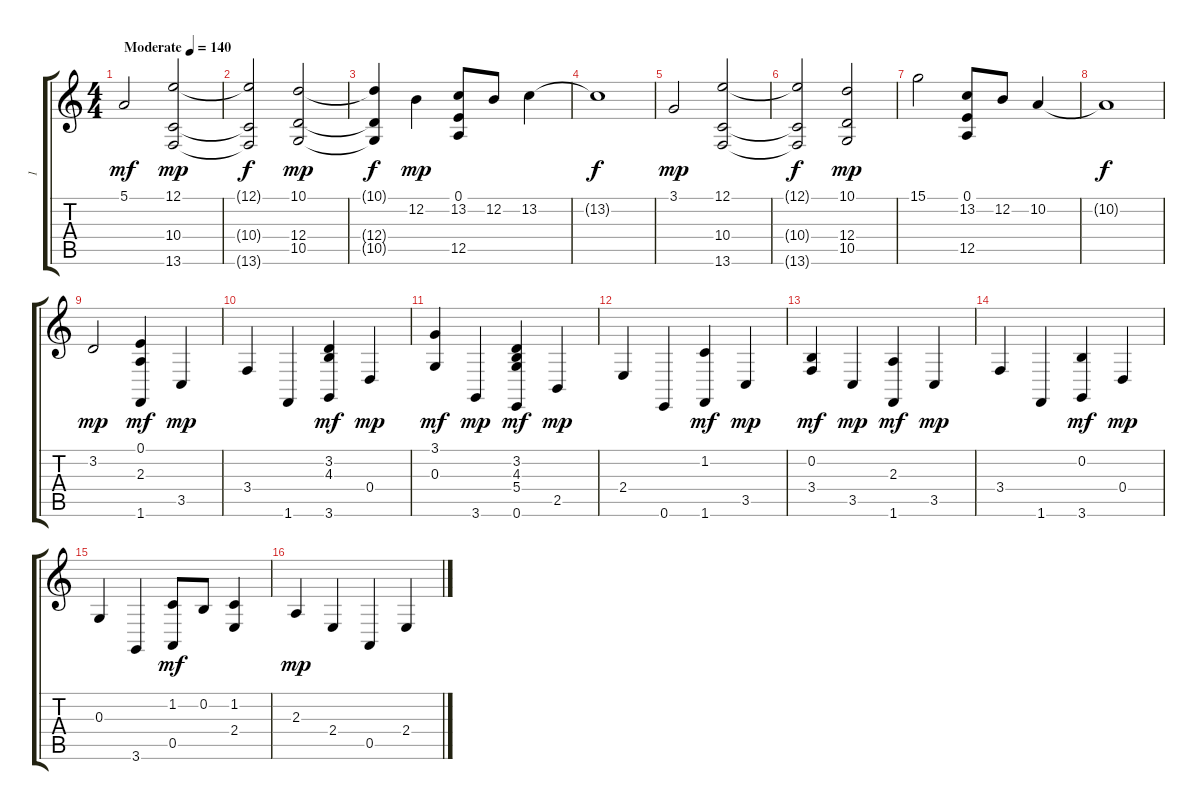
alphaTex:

\track ("1" "1") {instrument acousticgrandpiano}
\staff {score tabs}
\tuning (E4 B3 G3 D3 A2 E2) {hide}
\ts (4 4)
\tempo (140 "Moderate")
\clef g2
\ks c
5.1.2{dy mf instrument acousticgrandpiano} (12.1 10.4 13.6).2{dy mp} |
(12.1{t} 10.4{t} 13.6{t}).2{dy f} (10.1 12.4 10.5).2{dy mp} |
(10.1{t} 12.4{t} 10.5{t}).4{dy f} 12.2.4{dy mp} (0.1 13.2 12.5).8 12.2.8 13.2.4 |
13.2{t}.1{dy f} |
3.1.2{dy mp} (12.1 10.4 13.6).2 |
(12.1{t} 10.4{t} 13.6{t}).2{dy f} (10.1 12.4 10.5).2{dy mp} |
15.1.2 (0.1 13.2 12.5).8 12.2.8 10.2.4 |
10.2{t}.1{dy f} |
3.2.2{dy mp} (0.1 2.3 1.6).4{dy mf} 3.5.4{dy mp} |
3.4.4 1.6.4 (3.2 4.3 3.6).4{dy mf} 0.4.4{dy mp} |
(3.1 0.3).4{dy mf} 3.6.4{dy mp} (3.2 4.3 5.4 0.6).4{dy mf} 2.5.4{dy mp} |
2.4.4 0.6.4 (1.2 1.6).4{dy mf} 3.5.4{dy mp} |
(0.2 3.4).4{dy mf} 3.5.4{dy mp} (2.3 1.6).4{dy mf} 3.5.4{dy mp} |
3.4.4 1.6.4 (0.2 3.6).4{dy mf} 0.4.4{dy mp} |
0.3.4 3.6.4 (1.2 0.5).8{dy mf} 0.2.8 (1.2 2.4).4 |
2.3.4{dy mp} 2.4.4 0.5.4 2.4.4
